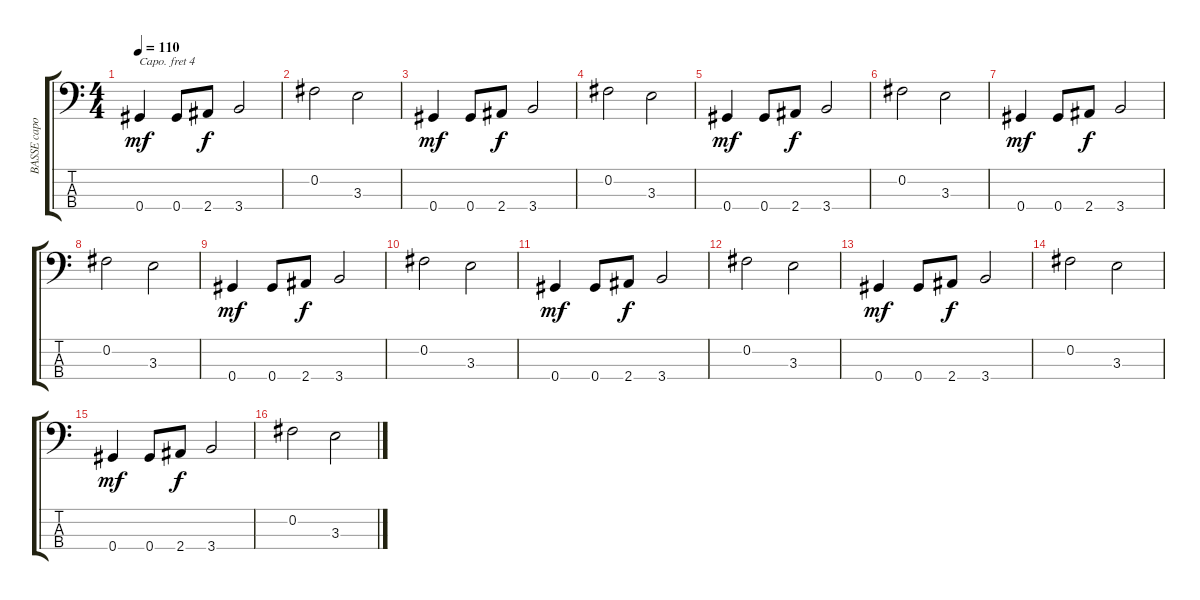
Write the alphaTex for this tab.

\track ("BASSE capo=4" "BASSE capo") {instrument electricbassfinger}
\staff {score tabs}
\capo 4
\tuning (G2 D2 A1 E1) {hide}
\ts (4 4)
\tempo 110
\clef f4
\ks c
0.4.4{dy mf} 0.4.8 2.4.8{dy f} 3.4.2 |
0.2.2 3.3.2 |
0.4.4{dy mf} 0.4.8 2.4.8{dy f} 3.4.2 |
0.2.2 3.3.2 |
0.4.4{dy mf} 0.4.8 2.4.8{dy f} 3.4.2 |
0.2.2 3.3.2 |
0.4.4{dy mf} 0.4.8 2.4.8{dy f} 3.4.2 |
0.2.2 3.3.2 |
0.4.4{dy mf} 0.4.8 2.4.8{dy f} 3.4.2 |
0.2.2 3.3.2 |
0.4.4{dy mf} 0.4.8 2.4.8{dy f} 3.4.2 |
0.2.2 3.3.2 |
0.4.4{dy mf} 0.4.8 2.4.8{dy f} 3.4.2 |
0.2.2 3.3.2 |
0.4.4{dy mf} 0.4.8 2.4.8{dy f} 3.4.2 |
0.2.2 3.3.2
